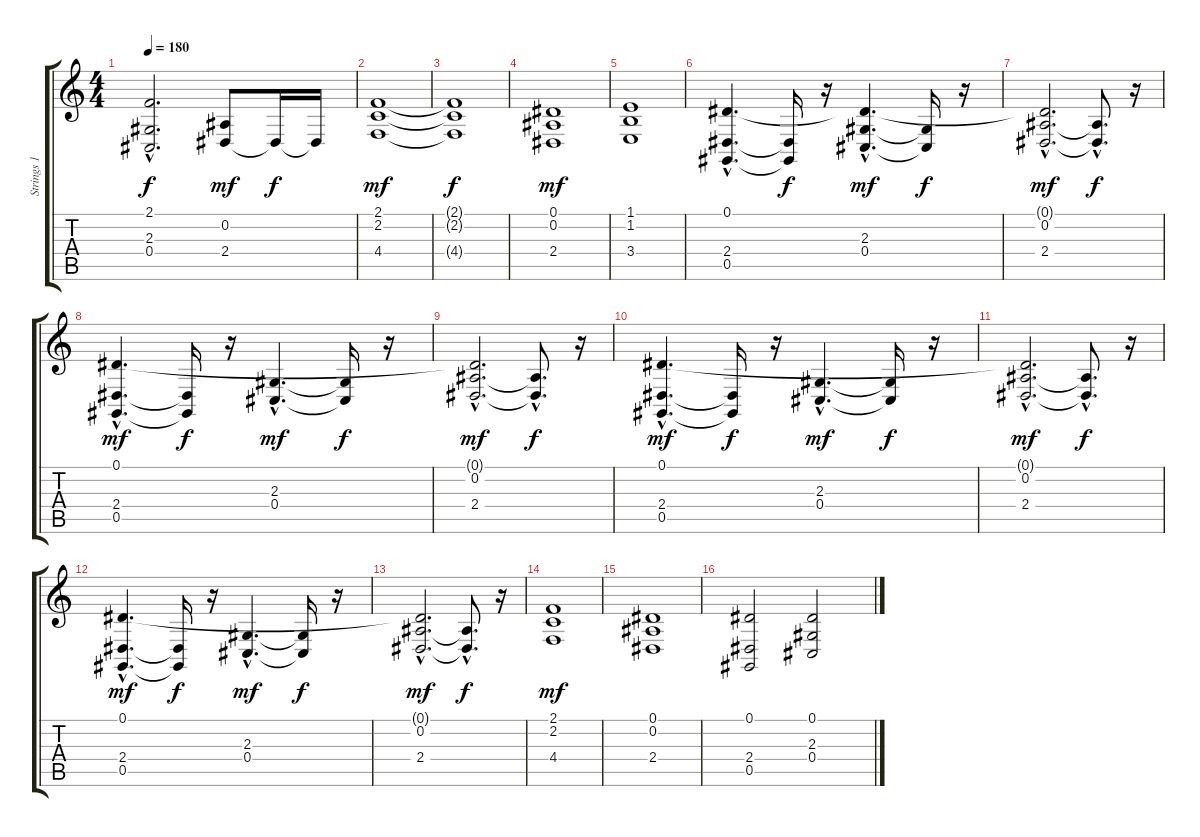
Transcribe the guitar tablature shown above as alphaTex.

\track ("Strings 1" "Strings 1") {instrument stringensemble2}
\staff {score tabs}
\tuning (Eb4 Bb3 Gb3 Db3 Ab2 Eb2) {hide}
\ts (4 4)
\tempo 180
\clef g2
\ks c
(2.1{hac t} 2.3{hac t} 0.4{hac t}).2{d dy f} (0.2 2.4).8{dy mf} 2.4{t}.16{dy f} 2.4{t}.16 |
(2.1 2.2 4.4).1{dy mf} |
(2.1{t} 2.2{t} 4.4{t}).1{dy f} |
(0.1 0.2 2.4).1{dy mf} |
(1.1 1.2 3.4).1 |
(0.1{hac} 2.4{hac} 0.5{hac}).4{d} (2.4{t} 0.5{t}).16{dy f} r.16 (0.1{hac t} 2.3{hac} 0.4{hac}).4{d dy mf} (2.3{t} 0.4{t}).16{dy f} r.16 |
(0.1{hac t} 0.2{hac} 2.4{hac}).2{d dy mf} (0.2{hac t} 2.4{hac t}).8{d dy f} r.16 |
(0.1{hac} 2.4{hac} 0.5{hac}).4{d dy mf} (2.4{t} 0.5{t}).16{dy f} r.16 (2.3{hac} 0.4{hac}).4{d dy mf} (2.3{t} 0.4{t}).16{dy f} r.16 |
(0.1{hac t} 0.2{hac} 2.4{hac}).2{d dy mf} (0.2{hac t} 2.4{hac t}).8{d dy f} r.16 |
(0.1{hac} 2.4{hac} 0.5{hac}).4{d dy mf} (2.4{t} 0.5{t}).16{dy f} r.16 (2.3{hac} 0.4{hac}).4{d dy mf} (2.3{t} 0.4{t}).16{dy f} r.16 |
(0.1{hac t} 0.2{hac} 2.4{hac}).2{d dy mf} (0.2{hac t} 2.4{hac t}).8{d dy f} r.16 |
(0.1{hac} 2.4{hac} 0.5{hac}).4{d dy mf} (2.4{t} 0.5{t}).16{dy f} r.16 (2.3{hac} 0.4{hac}).4{d dy mf} (2.3{t} 0.4{t}).16{dy f} r.16 |
(0.1{hac t} 0.2{hac} 2.4{hac}).2{d dy mf} (0.2{hac t} 2.4{hac t}).8{d dy f} r.16 |
(2.1 2.2 4.4).1{dy mf} |
(0.1 0.2 2.4).1 |
(0.1 2.4 0.5).2 (0.1 2.3 0.4).2
